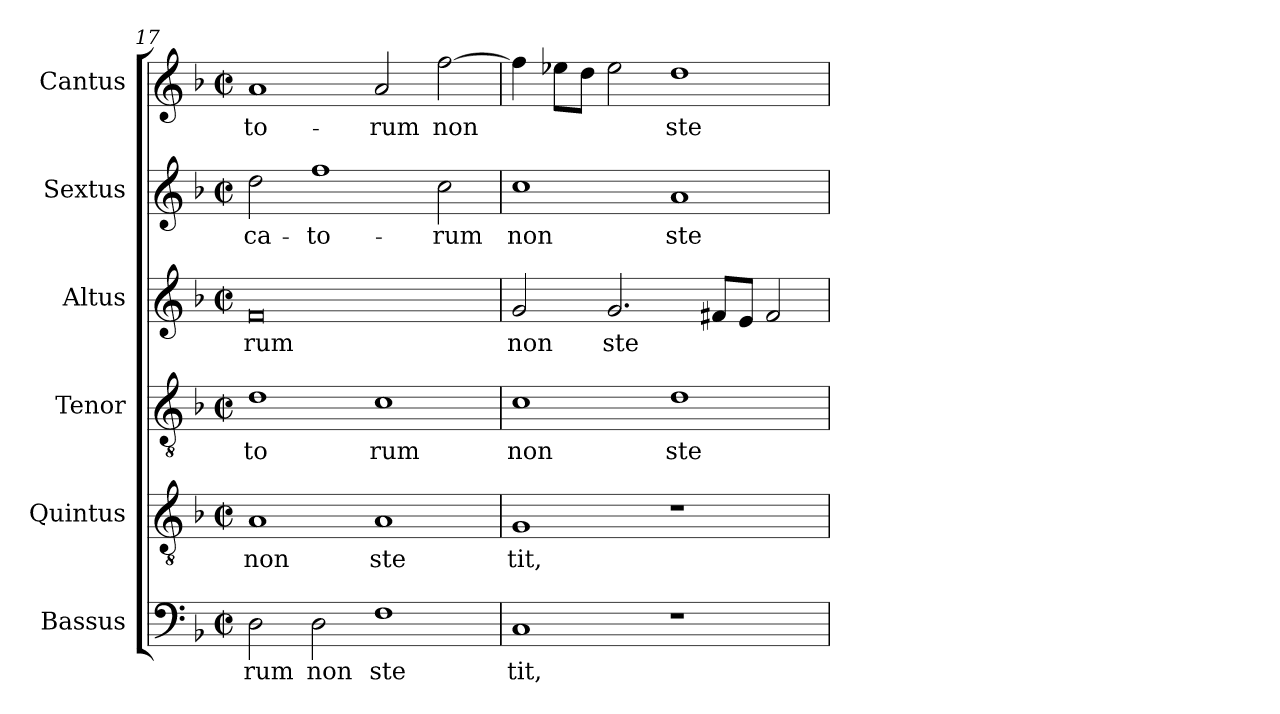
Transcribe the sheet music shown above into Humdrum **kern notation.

**kern	**text	**kern	**text	**kern	**text	**kern	**text	**kern	**text	**kern	**text
*part6	*part6	*part5	*part5	*part4	*part4	*part3	*part3	*part2	*part2	*part1	*part1
*staff6	*staff6	*staff5	*staff5	*staff4	*staff4	*staff3	*staff3	*staff2	*staff2	*staff1	*staff1
*I"Bassus	*	*I"Quintus	*	*I"Tenor	*	*I"Altus	*	*I"Sextus	*	*I"Cantus	*
*I'B	*	*I'Q	*	*I'T	*	*I'A	*	*I'S	*	*I'C	*
*clefF4	*	*clefGv2	*	*clefGv2	*	*clefG2	*	*clefG2	*	*clefG2	*
*k[b-]	*	*k[b-]	*	*k[b-]	*	*k[b-]	*	*k[b-]	*	*k[b-]	*
*F:	*	*F:	*	*F:	*	*F:	*	*F:	*	*F:	*
*M2/2	*	*M2/2	*	*M2/2	*	*M2/2	*	*M2/2	*	*M2/2	*
*met(c|)	*	*met(c|)	*	*met(c|)	*	*met(c|)	*	*met(c|)	*	*met(c|)	*
=17	=17	=17	=17	=17	=17	=17	=17	=17	=17	=17	=17
!	!LO:LY:b:cj	!	!LO:LY:b:cj	!	!LO:LY:b:cj	!	!LO:LY:b:cj	!	!LO:LY:b:cj	!	!LO:LY:b:cj
2D\	rum	1A	non	1d	to	0f	rum	2dd\	-ca-	1a	-to-
!	!LO:LY:b:cj	!	!	!	!	!	!	!	!LO:LY:b:cj	!	!
2D\	non	.	.	.	.	.	.	1ff	-to-	.	.
!	!LO:LY:b:cj	!	!LO:LY:b:cj	!	!LO:LY:b:cj	!	!	!	!	!	!LO:LY:b:cj
1F	ste	1A	ste	1c	rum	.	.	.	.	2a/	-rum
!	!	!	!	!	!	!	!	!	!LO:LY:b:cj	!	!LO:LY:b:cj
.	.	.	.	.	.	.	.	2cc\	-rum	[>2ff\	non
!!LO:PB:g=z
=18	=18	=18	=18	=18	=18	=18	=18	=18	=18	=18	=18
!	!LO:LY:b:cj	!	!LO:LY:b:cj	!	!LO:LY:b:cj	!	!LO:LY:b:cj	!	!LO:LY:b:cj	!	!LO:LY:b:cj
1C	tit,	1G	tit,	1c	non	2g/	non	1cc	non	4ff\]	.
!	!	!	!	!	!	!	!	!	!	!	!LO:LY:b:cj
.	.	.	.	.	.	.	.	.	.	8ee-X\L	.
!	!	!	!	!	!	!	!	!	!	!	!LO:LY:b:cj
.	.	.	.	.	.	.	.	.	.	8dd\J	.
!	!	!	!	!	!	!	!LO:LY:b:cj	!	!	!	!LO:LY:b:cj
.	.	.	.	.	.	2.g/	ste	.	.	2ee-\	.
!	!	!	!	!	!LO:LY:b:cj	!	!	!	!LO:LY:b:cj	!	!LO:LY:b:cj
1r	.	1r	.	1d	ste	.	.	1a	ste	1dd	ste-
!	!	!	!	!	!	!	!LO:LY:b:cj	!	!	!	!
.	.	.	.	.	.	8f#X/L	.	.	.	.	.
!	!	!	!	!	!	!	!LO:LY:b:cj	!	!	!	!
.	.	.	.	.	.	8e/J	.	.	.	.	.
!	!	!	!	!	!	!	!LO:LY:b:cj	!	!	!	!
.	.	.	.	.	.	2f#/	.	.	.	.	.
=	=	=	=	=	=	=	=	=	=	=	=
*-	*-	*-	*-	*-	*-	*-	*-	*-	*-	*-	*-
